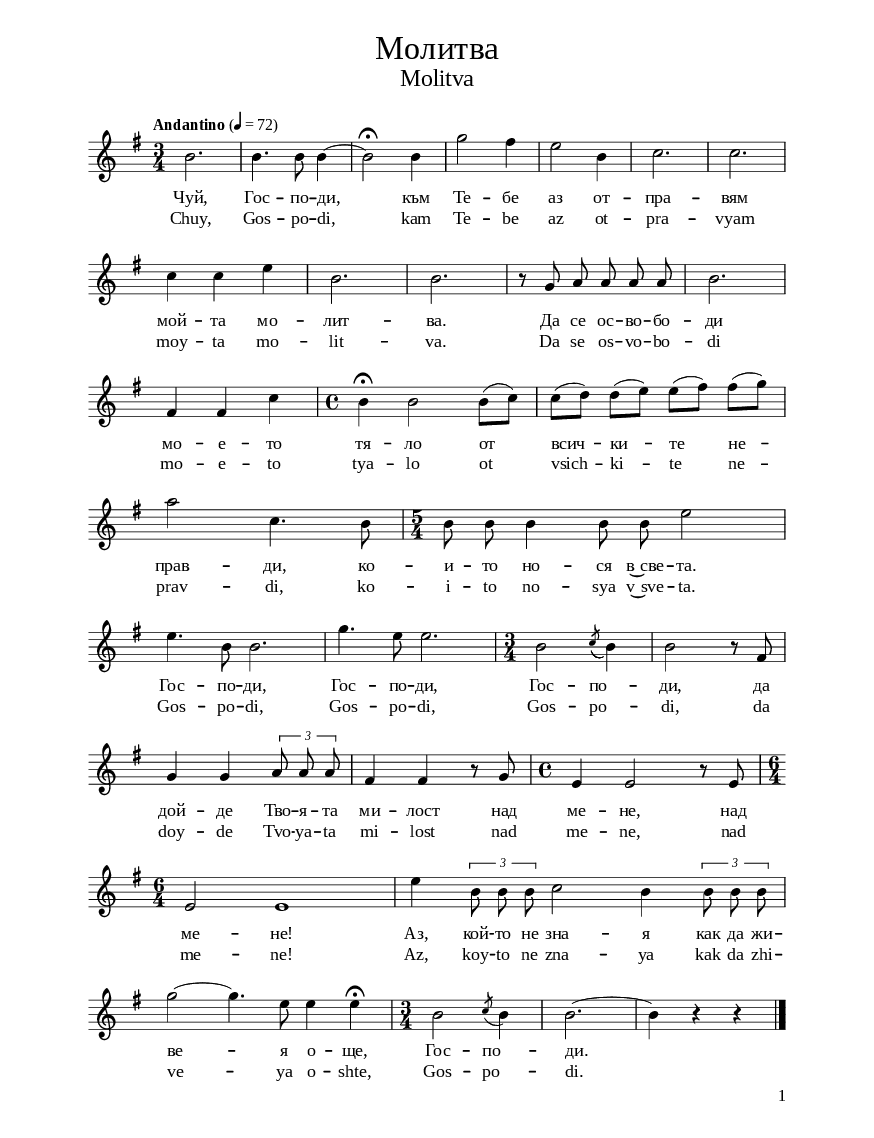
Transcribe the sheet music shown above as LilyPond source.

\version "2.24.0"

% include paper part and global functions
\include "include/globals.ily"

\bookpart {
  \include "include/bookpart-paper.ily"
  \score {
    \include "include/score-layout.ily"

    \new Voice \absolute {
      \clef treble
      \key g \major
      \time 3/4
      \tempoFunc "Andantino" 4 "72"
      \autoBeamOff
      
      b'2. | % 2
      b'4.  b'8  b'4 ~ | % 3
      b'2 ^\fermata  b'4 | % 4
      g''2  fis''4 | % 5
      e''2  b'4 | % 6
      c''2. | % 7
      c''2. \break | % 8
      c''4  c''4  e''4 | % 9
      b'2. |
      b'2. | % 11
      r8  g'8  a'8  a'8  a'8  a'8 | % 12
      b'2. \break | % 13
      fis'4  fis'4  c''4 | % 14
      \time 4/4  | % 14
      b'4 ^\fermata  b'2  b'8 ( [
      c''8 ) ] | % 15
      c''8 ( [  d''8 ) ]  d''8 ( [
      e''8 ) ]  e''8 ( [  fis''8 ) ]  fis''8 (
      [  g''8 ) ] \break | % 16
      a''2  c''4.  b'8 | % 17
      \time 5/4  | % 17
      b'8  b'8  b'4  b'8  b'8
      e''2 \break | % 18
      e''4.  b'8  b'2. | % 19
      g''4.  e''8  e''2. |
      \time 3/4  |
      b'2 \acciaccatura {  c''8 ( }  b'4 ) | % 21
      b'2 r8  fis'8 \break | % 22
      g'4  g'4
      \times 2/3  {
        a'8   a'8  a'8
      }
      | % 23
      fis'4  fis'4 r8  g'8 | % 24
      \time 4/4  | % 24
      e'4  e'2 r8  e'8 \break | % 25
      \time 6/4  | % 25
      e'2 e'1 | % 26
      e''4
      \tupletUp
      \times 2/3  {
        b'8   b'8  b'8
      }
      c''2  b'4
      \times 2/3  {
        b'8  b'8  b'8
      }
      \break | % 27
      g''2 ~  g''4.  e''8  e''4
      e''4 ^\fermata | % 28
      \time 3/4  | % 28
      b'2 \acciaccatura {  c''8 }  b'4 | % 29
      b'2. ~ |
      b'4 r4 r4 \bar "|."
    }


    \addlyrics { Чуй, Гос -- по -- ди,  към Те --
      бе аз от -- пра -- вям мой -- та
      мо -- лит -- ва. Да се ос -- во --
      бо -- ди мо -- е -- то тя -- ло от
      всич -- ки -- те  не
      -- прав -- ди, ко -- и -- то но --
      ся в~све -- та. Гос -- по -- ди,
      Гос -- по -- ди, Гос -- по -- ди,
      да дой -- де Тво -- я -- та ми --
      лост над ме -- не, над ме -- не!
      Аз, кой -- то не зна -- я как да
      жи -- ве -- я о -- ще, Гос --
      по -- ди.}
    \addlyrics {Chuy, Gos -- po -- di,  kam Te --
      be az ot -- pra -- vyam moy -- ta
      mo -- lit -- va. Da se os -- vo --
      bo -- di mo -- e -- to tya -- lo ot
      vsich -- ki -- te  ne
      -- prav -- di, ko -- i -- to no --
      sya v~sve -- ta. Gos -- po -- di,
      Gos -- po -- di, Gos -- po -- di,
      da doy -- de Tvo -- ya -- ta mi --
      lost nad me -- ne, nad me -- ne!
      Az, koy -- to ne zna -- ya kak da
      zhi -- ve -- ya o -- shte, Gos --
      po -- di.}


   \header {
      title = \titleFunc "Молитва" "Molitva"
    }


    \midi{}

  } % score



  % include foreign translation(s) of the song
  \version "2.24.1"

\markup \fill-line { \fontsize #deTitleFontSize "Gebet" }
\markup \null
\markup \null
\markup \fontsize #deCoupletFontSize {
  \hspace #10
  \override #`(baseline-skip . ,deCoupletBaselineSkip)

  \column { 

    \line { " "Höre, Herr, an Dich richte ich mein Gebet. }

    \line { " "Mein Körper befreie sich von allen Ungerechtigkeiten, }

    \line { " "die ich in die Welt bringe. }

    \line { " "Herr, Herr, Herr, Deine Barmherzigkeit komme,}

    \line { " "über mich, über mich.}

    \line { " "Ich, der ich noch nicht weiß,}

    \line { " "wie ich leben soll.}


}

}


} % bookpart

% Più mosso
%
